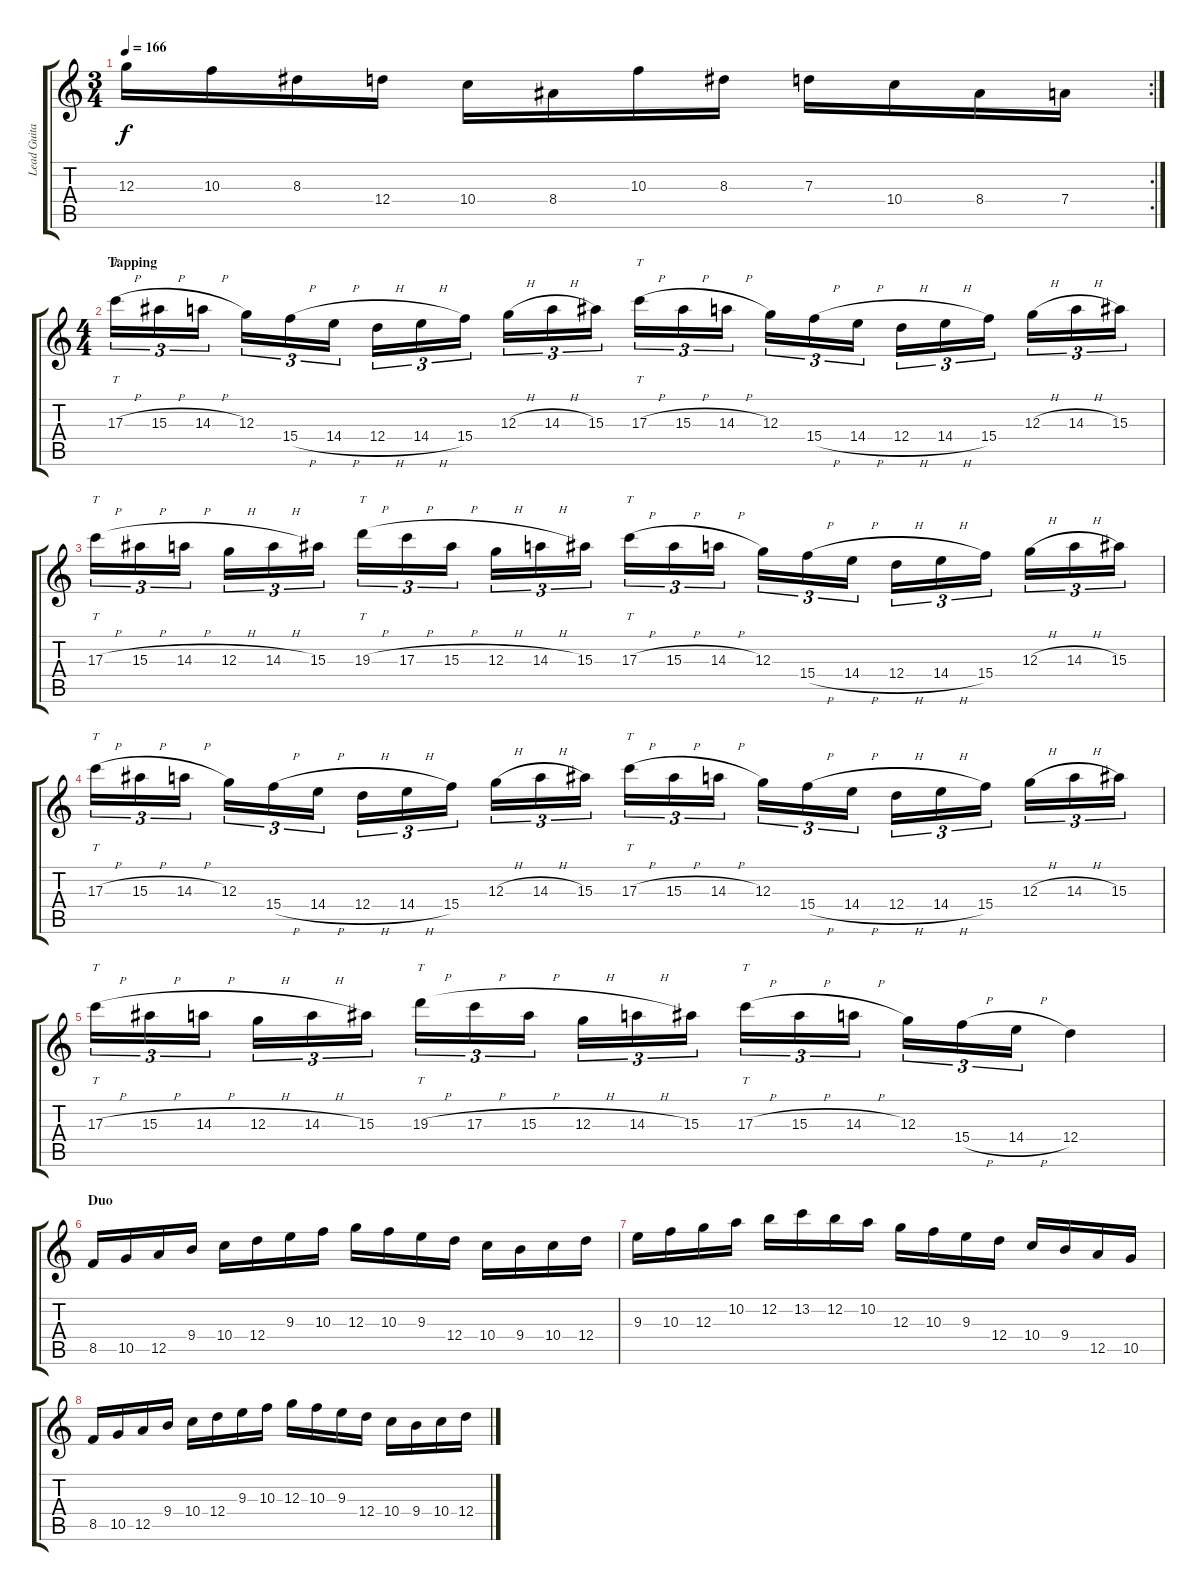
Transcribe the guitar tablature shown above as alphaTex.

\track ("Lead Guitar" "Lead Guita") {instrument distortionguitar}
\staff {score tabs}
\tuning (E4 B3 G3 D3 A2 E2) {hide}
\rc 2
\ts (3 4)
\tempo 166
\clef g2
\ks c
12.3.16{dy f} 10.3.16 8.3.16 12.4.16 10.4.16 8.4.16 10.3.16 8.3.16 7.3.16 10.4.16 8.4.16 7.4.16 |
\ts (4 4)
\section ("" "Tapping")
17.3{h}.16{tt tu (3 2)} 15.3{h}.16{tu (3 2)} 14.3{h}.16{tu (3 2)} 12.3.16{tu (3 2)} 15.4{h}.16{tu (3 2)} 14.4{h}.16{tu (3 2)} 12.4{h}.16{tu (3 2)} 14.4{h}.16{tu (3 2)} 15.4.16{tu (3 2)} 12.3{h}.16{tu (3 2)} 14.3{h}.16{tu (3 2)} 15.3.16{tu (3 2)} 17.3{h}.16{tt tu (3 2)} 15.3{h}.16{tu (3 2)} 14.3{h}.16{tu (3 2)} 12.3.16{tu (3 2)} 15.4{h}.16{tu (3 2)} 14.4{h}.16{tu (3 2)} 12.4{h}.16{tu (3 2)} 14.4{h}.16{tu (3 2)} 15.4.16{tu (3 2)} 12.3{h}.16{tu (3 2)} 14.3{h}.16{tu (3 2)} 15.3.16{tu (3 2)} |
17.3{h}.16{tt tu (3 2)} 15.3{h}.16{tu (3 2)} 14.3{h}.16{tu (3 2)} 12.3{h}.16{tu (3 2)} 14.3{h}.16{tu (3 2)} 15.3.16{tu (3 2)} 19.3{h}.16{tt tu (3 2)} 17.3{h}.16{tu (3 2)} 15.3{h}.16{tu (3 2)} 12.3{h}.16{tu (3 2)} 14.3{h}.16{tu (3 2)} 15.3.16{tu (3 2)} 17.3{h}.16{tt tu (3 2)} 15.3{h}.16{tu (3 2)} 14.3{h}.16{tu (3 2)} 12.3.16{tu (3 2)} 15.4{h}.16{tu (3 2)} 14.4{h}.16{tu (3 2)} 12.4{h}.16{tu (3 2)} 14.4{h}.16{tu (3 2)} 15.4.16{tu (3 2)} 12.3{h}.16{tu (3 2)} 14.3{h}.16{tu (3 2)} 15.3.16{tu (3 2)} |
17.3{h}.16{tt tu (3 2)} 15.3{h}.16{tu (3 2)} 14.3{h}.16{tu (3 2)} 12.3.16{tu (3 2)} 15.4{h}.16{tu (3 2)} 14.4{h}.16{tu (3 2)} 12.4{h}.16{tu (3 2)} 14.4{h}.16{tu (3 2)} 15.4.16{tu (3 2)} 12.3{h}.16{tu (3 2)} 14.3{h}.16{tu (3 2)} 15.3.16{tu (3 2)} 17.3{h}.16{tt tu (3 2)} 15.3{h}.16{tu (3 2)} 14.3{h}.16{tu (3 2)} 12.3.16{tu (3 2)} 15.4{h}.16{tu (3 2)} 14.4{h}.16{tu (3 2)} 12.4{h}.16{tu (3 2)} 14.4{h}.16{tu (3 2)} 15.4.16{tu (3 2)} 12.3{h}.16{tu (3 2)} 14.3{h}.16{tu (3 2)} 15.3.16{tu (3 2)} |
17.3{h}.16{tt tu (3 2)} 15.3{h}.16{tu (3 2)} 14.3{h}.16{tu (3 2)} 12.3{h}.16{tu (3 2)} 14.3{h}.16{tu (3 2)} 15.3.16{tu (3 2)} 19.3{h}.16{tt tu (3 2)} 17.3{h}.16{tu (3 2)} 15.3{h}.16{tu (3 2)} 12.3{h}.16{tu (3 2)} 14.3{h}.16{tu (3 2)} 15.3.16{tu (3 2)} 17.3{h}.16{tt tu (3 2)} 15.3{h}.16{tu (3 2)} 14.3{h}.16{tu (3 2)} 12.3.16{tu (3 2)} 15.4{h}.16{tu (3 2)} 14.4{h}.16{tu (3 2)} 12.4.4 |
\section ("" "Duo")
8.5.16 10.5.16 12.5.16 9.4.16 10.4.16 12.4.16 9.3.16 10.3.16 12.3.16 10.3.16 9.3.16 12.4.16 10.4.16 9.4.16 10.4.16 12.4.16 |
9.3.16 10.3.16 12.3.16 10.2.16 12.2.16 13.2.16 12.2.16 10.2.16 12.3.16 10.3.16 9.3.16 12.4.16 10.4.16 9.4.16 12.5.16 10.5.16 |
8.5.16 10.5.16 12.5.16 9.4.16 10.4.16 12.4.16 9.3.16 10.3.16 12.3.16 10.3.16 9.3.16 12.4.16 10.4.16 9.4.16 10.4.16 12.4.16
